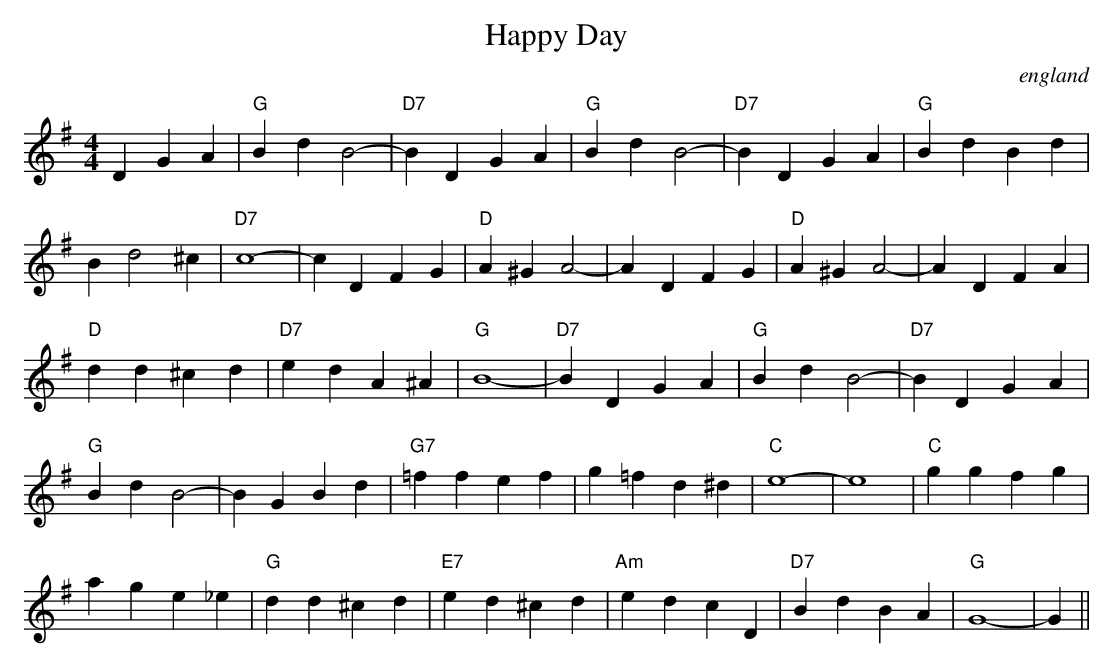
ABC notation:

X:1
T:Happy Day
O:england
M:4/4
L:1/4
K:G
DG A|"G"Bd B2-|"D7"BD GA|"G"Bd B2-|"D7"BD GA|"G"Bd Bd|
Bd2^c|"D7"c4-|cD FG|"D"A^G A2-|AD FG|"D"A^G A2-|AD FA|
"D"dd ^cd|"D7"ed A^A|"G"B4-|"D7"BD GA|"G"Bd B2-|"D7"BD GA|
"G"Bd B2-|BG Bd|"G7"=ff ef|g=f d^d|"C"e4-|e4|"C"gg fg|
ag e_e|"G"dd ^cd|"E7"ed ^cd|"Am"ed cD|"D7"Bd BA|"G"G4-|G||
